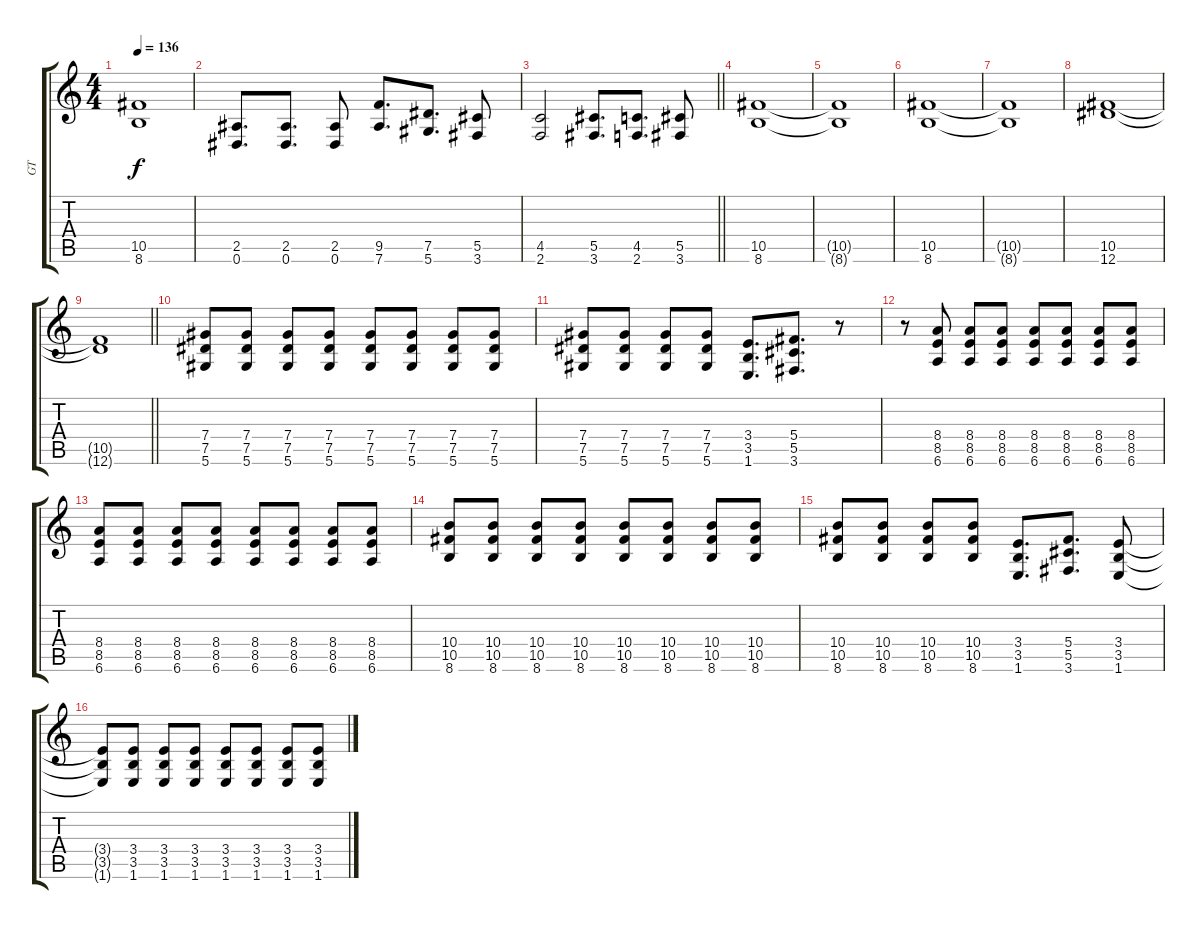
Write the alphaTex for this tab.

\track ("GT" "GT") {instrument overdrivenguitar}
\staff {score tabs}
\tuning (Eb4 Bb3 Gb3 Db3 Ab2 Eb2) {hide}
\ts (4 4)
\tempo 136
\clef g2
\ks c
(10.5 8.6).1{dy f} |
(2.5 0.6).8{d} (2.5 0.6).8{d} (2.5 0.6).8 (9.5 7.6).8{d} (7.5 5.6).8{d} (5.5 3.6).8 |
\barLineRight lightlight
(4.5 2.6).2 (5.5 3.6).8{d} (4.5 2.6).8{d} (5.5 3.6).8 |
\section ("" "")
(10.5 8.6).1 |
(10.5{t} 8.6{t}).1 |
(10.5 8.6).1 |
(10.5{t} 8.6{t}).1 |
(10.5 12.6).1 |
\barLineRight lightlight
(10.5{t} 12.6{t}).1 |
\section ("" "")
(7.4 7.5 5.6).8 (7.4 7.5 5.6).8 (7.4 7.5 5.6).8 (7.4 7.5 5.6).8 (7.4 7.5 5.6).8 (7.4 7.5 5.6).8 (7.4 7.5 5.6).8 (7.4 7.5 5.6).8 |
(7.4 7.5 5.6).8 (7.4 7.5 5.6).8 (7.4 7.5 5.6).8 (7.4 7.5 5.6).8 (3.4 3.5 1.6).8{d} (5.4 5.5 3.6).8{d} r.8 |
r.8 (8.4 8.5 6.6).8 (8.4 8.5 6.6).8 (8.4 8.5 6.6).8 (8.4 8.5 6.6).8 (8.4 8.5 6.6).8 (8.4 8.5 6.6).8 (8.4 8.5 6.6).8 |
(8.4 8.5 6.6).8 (8.4 8.5 6.6).8 (8.4 8.5 6.6).8 (8.4 8.5 6.6).8 (8.4 8.5 6.6).8 (8.4 8.5 6.6).8 (8.4 8.5 6.6).8 (8.4 8.5 6.6).8 |
(10.4 10.5 8.6).8 (10.4 10.5 8.6).8 (10.4 10.5 8.6).8 (10.4 10.5 8.6).8 (10.4 10.5 8.6).8 (10.4 10.5 8.6).8 (10.4 10.5 8.6).8 (10.4 10.5 8.6).8 |
(10.4 10.5 8.6).8 (10.4 10.5 8.6).8 (10.4 10.5 8.6).8 (10.4 10.5 8.6).8 (3.4 3.5 1.6).8{d} (5.4 5.5 3.6).8{d} (3.4 3.5 1.6).8 |
(3.4{t} 3.5{t} 1.6{t}).8 (3.4 3.5 1.6).8 (3.4 3.5 1.6).8 (3.4 3.5 1.6).8 (3.4 3.5 1.6).8 (3.4 3.5 1.6).8 (3.4 3.5 1.6).8 (3.4 3.5 1.6).8
